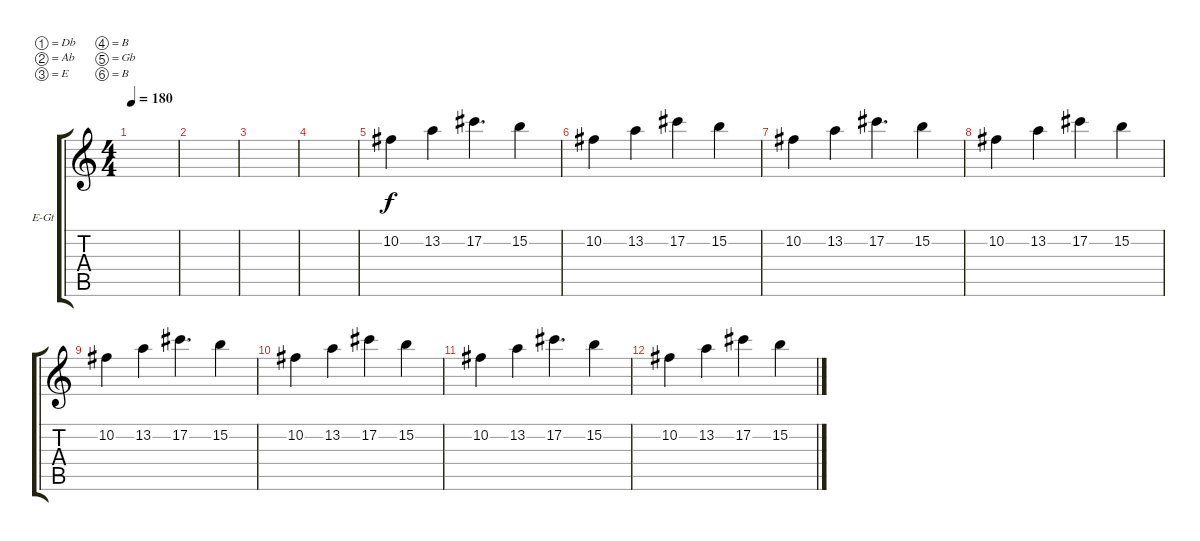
\defaultSystemsLayout 4
\bracketExtendMode groupsimilarinstruments
\firstSystemTrackNameOrientation horizontal
\otherSystemsTrackNameOrientation horizontal
\track ("Electric Guitar" "E-Gt") {instrument distortionguitar}
\staff {score tabs}
\tuning (Db4 Ab3 E3 B2 Gb2 B1)
\ts (4 4)
\tempo 180
\clef g2
\scale
0.333333
\ks c
|
\scale
0.333333 |
\scale
0.333333 |
\scale
0.333333 |
\scale
0.333333 10.2.4 13.2.4 17.2.4{d} 15.2.4 |
\scale
0.333333 10.2.4 13.2.4 17.2.4 15.2.4 |
\scale
0.333333 10.2.4 13.2.4 17.2.4{d} 15.2.4 |
\scale
0.333333 10.2.4 13.2.4 17.2.4 15.2.4 |
\scale
0.333333 10.2.4 13.2.4 17.2.4{d} 15.2.4 |
\scale
0.333333 10.2.4 13.2.4 17.2.4 15.2.4 |
\scale
0.333333 10.2.4 13.2.4 17.2.4{d} 15.2.4 |
\scale
0.333333 10.2.4 13.2.4 17.2.4 15.2.4 |
\scale
0.333333 |
\scale
0.333333 |
\scale
0.333333 |
\scale
0.333333
